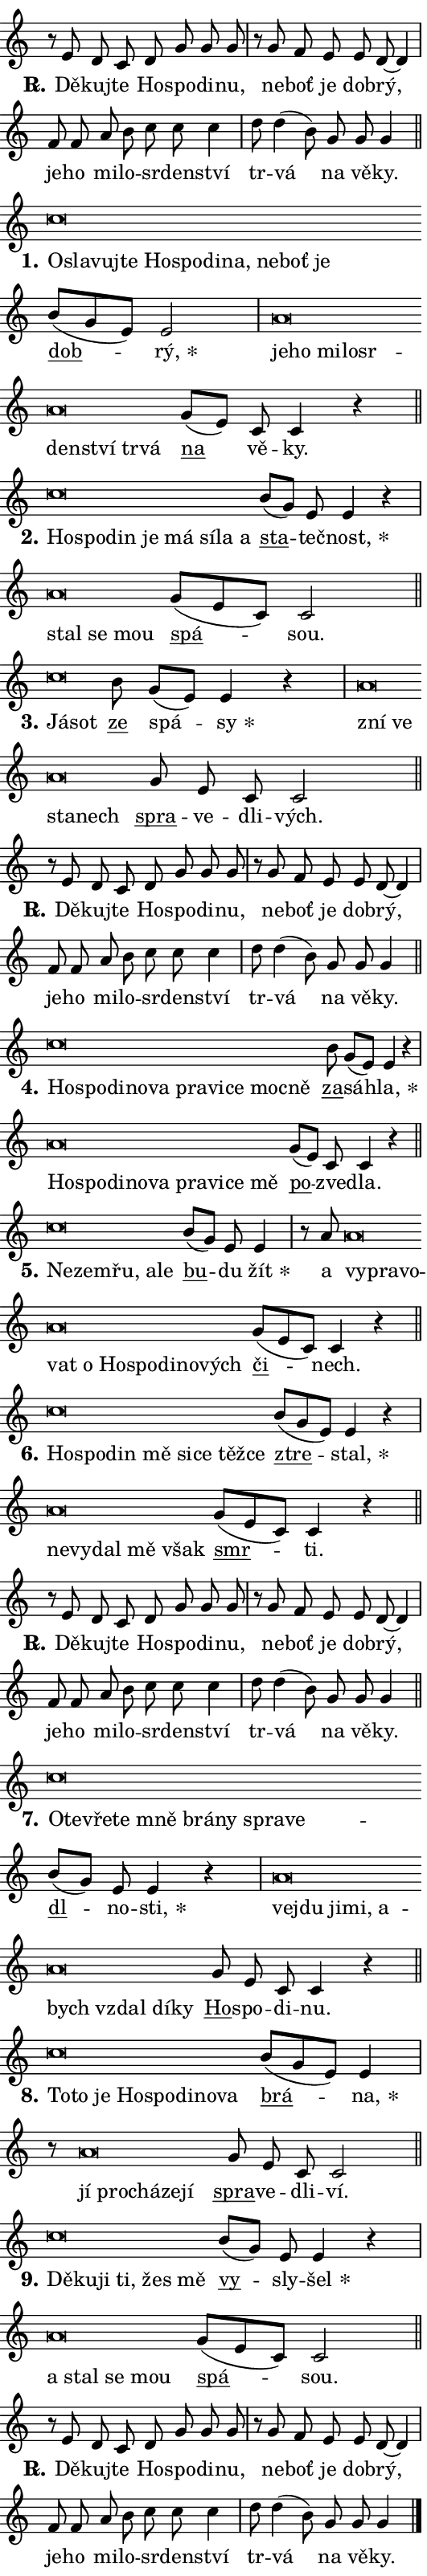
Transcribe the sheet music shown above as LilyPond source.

\version "2.24.0"
\header { tagline = "" }
\paper {
  indent = 0\cm
  top-margin = 0\cm
  right-margin = 0.13\cm % to fit lyric hyphens
  bottom-margin = 0\cm
  left-margin = 0\cm
  paper-width = 9\cm
  page-breaking = #ly:one-page-breaking
  system-system-spacing.basic-distance = #11
  score-system-spacing.basic-distance = #11
  ragged-last = ##f
}


%% Author: Thomas Morley
%% https://lists.gnu.org/archive/html/lilypond-user/2020-05/msg00002.html
#(define (line-position grob)
"Returns position of @var[grob} in current system:
   @code{'start}, if at first time-step
   @code{'end}, if at last time-step
   @code{'middle} otherwise
"
  (let* ((col (ly:item-get-column grob))
         (ln (ly:grob-object col 'left-neighbor))
         (rn (ly:grob-object col 'right-neighbor))
         (col-to-check-left (if (ly:grob? ln) ln col))
         (col-to-check-right (if (ly:grob? rn) rn col))
         (break-dir-left
           (and
             (ly:grob-property col-to-check-left 'non-musical #f)
             (ly:item-break-dir col-to-check-left)))
         (break-dir-right
           (and
             (ly:grob-property col-to-check-right 'non-musical #f)
             (ly:item-break-dir col-to-check-right))))
        (cond ((eqv? 1 break-dir-left) 'start)
              ((eqv? -1 break-dir-right) 'end)
              (else 'middle))))

#(define (tranparent-at-line-position vctor)
  (lambda (grob)
  "Relying on @code{line-position} select the relevant enry from @var{vctor}.
Used to determine transparency,"
    (case (line-position grob)
      ((end) (not (vector-ref vctor 0)))
      ((middle) (not (vector-ref vctor 1)))
      ((start) (not (vector-ref vctor 2))))))

noteHeadBreakVisibility =
#(define-music-function (break-visibility)(vector?)
"Makes @code{NoteHead}s transparent relying on @var{break-visibility}"
#{
  \override NoteHead.transparent =
    #(tranparent-at-line-position break-visibility)
#})

#(define delete-ledgers-for-transparent-note-heads
  (lambda (grob)
    "Reads whether a @code{NoteHead} is transparent.
If so this @code{NoteHead} is removed from @code{'note-heads} from
@var{grob}, which is supposed to be @code{LedgerLineSpanner}.
As a result ledgers are not printed for this @code{NoteHead}"
    (let* ((nhds-array (ly:grob-object grob 'note-heads))
           (nhds-list
             (if (ly:grob-array? nhds-array)
                 (ly:grob-array->list nhds-array)
                 '()))
           ;; Relies on the transparent-property being done before
           ;; Staff.LedgerLineSpanner.after-line-breaking is executed.
           ;; This is fragile ...
           (to-keep
             (remove
               (lambda (nhd)
                 (ly:grob-property nhd 'transparent #f))
               nhds-list)))
      ;; TODO find a better method to iterate over grob-arrays, similiar
      ;; to filter/remove etc for lists
      ;; For now rebuilt from scratch
      (set! (ly:grob-object grob 'note-heads)  '())
      (for-each
        (lambda (nhd)
          (ly:pointer-group-interface::add-grob grob 'note-heads nhd))
        to-keep))))

squashNotes = {
  \override NoteHead.X-extent = #'(-0.2 . 0.2)
  \override NoteHead.Y-extent = #'(-0.75 . 0)
  \override NoteHead.stencil =
    #(lambda (grob)
       (let ((pos (ly:grob-property grob 'staff-position)))
         (begin
           (if (< pos -7) (display "ERROR: Lower brevis then expected\n") (display ""))
           (if (<= pos -6) ly:text-interface::print ly:note-head::print))))
}
unSquashNotes = {
  \revert NoteHead.X-extent
  \revert NoteHead.Y-extent
  \revert NoteHead.stencil
}

hideNotes = \noteHeadBreakVisibility #begin-of-line-visible
unHideNotes = \noteHeadBreakVisibility #all-visible

% work-around for resetting accidentals
% https://lilypond.org/doc/v2.23/Documentation/notation/displaying-rhythms#unmetered-music
cadenzaMeasure = {
  \cadenzaOff
  \partial 1024 s1024
  \cadenzaOn
}

#(define-markup-command (accent layout props text) (markup?)
  "Underline accented syllable"
  (interpret-markup layout props
    #{\markup \override #'(offset . 4.3) \underline { #text }#}))

responsum = \markup \concat {
  "R" \hspace #-1.05 \path #0.1 #'((moveto 0 0.07) (lineto 0.9 0.8)) \hspace #0.05 "."
}

spaceSize = #0.6828661417322834 % exact space size for TeX Gyre Schola

\layout {
  \context {
    \Staff
    \remove "Time_signature_engraver"
    \override LedgerLineSpanner.after-line-breaking = #delete-ledgers-for-transparent-note-heads
  }
  \context {
    \Lyrics {
      \override LyricSpace.minimum-distance = \spaceSize
      \override LyricText.font-name = #"TeX Gyre Schola"
      \override LyricText.font-size = 1
      \override StanzaNumber.font-name = #"TeX Gyre Schola Bold"
      \override StanzaNumber.font-size = 1
    }
  }
  \context {
    \Score 
    \override NoteHead.text =
      #(lambda (grob) 
        (let ((pos (ly:grob-property grob 'staff-position)))
          #{\markup {
            \combine
              \halign #-0.55 \raise #(if (= pos -6) 0 0.5) \override #'(thickness . 2) \draw-line #'(3.2 . 0)
              \musicglyph "noteheads.sM1"
          }#}))
  }
}

% magnetic-lyrics.ily
%
%   written by
%     Jean Abou Samra <jean@abou-samra.fr>
%     Werner Lemberg <wl@gnu.org>
%
%   adapted by
%     Jiri Hon <jiri.hon@gmail.com>
%
% Version 2022-Apr-15

% https://www.mail-archive.com/lilypond-user@gnu.org/msg149350.html

#(define (Left_hyphen_pointer_engraver context)
   "Collect syllable-hyphen-syllable occurrences in lyrics and store
them in properties.  This engraver only looks to the left.  For
example, if the lyrics input is @code{foo -- bar}, it does the
following.

@itemize @bullet
@item
Set the @code{text} property of the @code{LyricHyphen} grob between
@q{foo} and @q{bar} to @code{foo}.

@item
Set the @code{left-hyphen} property of the @code{LyricText} grob with
text @q{foo} to the @code{LyricHyphen} grob between @q{foo} and
@q{bar}.
@end itemize

Use this auxiliary engraver in combination with the
@code{lyric-@/text::@/apply-@/magnetic-@/offset!} hook."
   (let ((hyphen #f)
         (text #f))
     (make-engraver
      (acknowledgers
       ((lyric-syllable-interface engraver grob source-engraver)
        (set! text grob)))
      (end-acknowledgers
       ((lyric-hyphen-interface engraver grob source-engraver)
        ;(when (not (grob::has-interface grob 'lyric-space-interface))
          (set! hyphen grob)));)
      ((stop-translation-timestep engraver)
       (when (and text hyphen)
         (ly:grob-set-object! text 'left-hyphen hyphen))
       (set! text #f)
       (set! hyphen #f)))))

#(define (lyric-text::apply-magnetic-offset! grob)
   "If the space between two syllables is less than the value in
property @code{LyricText@/.details@/.squash-threshold}, move the right
syllable to the left so that it gets concatenated with the left
syllable.

Use this function as a hook for
@code{LyricText@/.after-@/line-@/breaking} if the
@code{Left_@/hyphen_@/pointer_@/engraver} is active."
   (let ((hyphen (ly:grob-object grob 'left-hyphen #f)))
     (when hyphen
       (let ((left-text (ly:spanner-bound hyphen LEFT)))
         (when (grob::has-interface left-text 'lyric-syllable-interface)
           (let* ((common (ly:grob-common-refpoint grob left-text X))
                  (this-x-ext (ly:grob-extent grob common X))
                  (left-x-ext
                   (begin
                     ;; Trigger magnetism for left-text.
                     (ly:grob-property left-text 'after-line-breaking)
                     (ly:grob-extent left-text common X)))
                  ;; `delta` is the gap width between two syllables.
                  (delta (- (interval-start this-x-ext)
                            (interval-end left-x-ext)))
                  (details (ly:grob-property grob 'details))
                  (threshold (assoc-get 'squash-threshold details 0.2)))
             (when (< delta threshold)
               (let* (;; We have to manipulate the input text so that
                      ;; ligatures crossing syllable boundaries are not
                      ;; disabled.  For languages based on the Latin
                      ;; script this is essentially a beautification.
                      ;; However, for non-Western scripts it can be a
                      ;; necessity.
                      (lt (ly:grob-property left-text 'text))
                      (rt (ly:grob-property grob 'text))
                      (is-space (grob::has-interface hyphen 'lyric-space-interface))
                      (space (if is-space " " ""))
                      (extra-delta (if is-space spaceSize 0))
                      ;; Append new syllable.
                      (ltrt-space (if (and (string? lt) (string? rt))
                                (string-append lt space rt)
                                (make-concat-markup (list lt space rt))))
                      ;; Right-align `ltrt` to the right side.
                      (ltrt-space-markup (grob-interpret-markup
                               grob
                               (make-translate-markup
                                (cons (interval-length this-x-ext) 0)
                                (make-right-align-markup ltrt-space)))))
                 (begin
                   ;; Don't print `left-text`.
                   (ly:grob-set-property! left-text 'stencil #f)
                   ;; Set text and stencil (which holds all collected
                   ;; syllables so far) and shift it to the left.
                   (ly:grob-set-property! grob 'text ltrt-space)
                   (ly:grob-set-property! grob 'stencil ltrt-space-markup)
                   (ly:grob-translate-axis! grob (- (- delta extra-delta)) X))))))))))


#(define (lyric-hyphen::displace-bounds-first grob)
   ;; Make very sure this callback isn't triggered too early.
   (let ((left (ly:spanner-bound grob LEFT))
         (right (ly:spanner-bound grob RIGHT)))
     (ly:grob-property left 'after-line-breaking)
     (ly:grob-property right 'after-line-breaking)
     (ly:lyric-hyphen::print grob)))

squashThreshold = #0.4

\layout {
  \context {
    \Lyrics
    \consists #Left_hyphen_pointer_engraver
    \override LyricText.after-line-breaking =
      #lyric-text::apply-magnetic-offset!
    \override LyricHyphen.stencil = #lyric-hyphen::displace-bounds-first
    \override LyricText.details.squash-threshold = \squashThreshold
    \override LyricHyphen.minimum-distance = 0
    \override LyricHyphen.minimum-length = \squashThreshold
  }
}

squashText = \override LyricText.details.squash-threshold = 9999
unSquashText = \override LyricText.details.squash-threshold = \squashThreshold

leftText = \override LyricText.self-alignment-X = #LEFT
unLeftText = \revert LyricText.self-alignment-X

starOffset = #(lambda (grob) 
                (let ((x_offset (ly:self-alignment-interface::aligned-on-x-parent grob)))
                  (if (= x_offset 0) 0 (+ x_offset 1.2))))

star = #(define-music-function (syllable)(string?)
"Append star separator at the end of a syllable"
#{
  \once \override LyricText.X-offset = #starOffset
  \lyricmode { \markup {
    #syllable
    \override #'((font-name . "TeX Gyre Schola Bold")) \hspace #0.2 \lower #0.65 \larger "*"
  } }
#})

starAccent = #(define-music-function (syllable)(string?)
"Append star separator at the end of a syllable and make accent"
#{
  \once \override LyricText.X-offset = #starOffset
  \lyricmode { \markup {
    \accent #syllable
    \override #'((font-name . "TeX Gyre Schola Bold")) \hspace #0.2 \lower #0.65 \larger "*"
  } }
#})

breath = #(define-music-function (syllable)(string?)
"Append breathing indicator at the end of a syllable"
#{
  \lyricmode { \markup { #syllable "+" } }
#})

optionalBreath = #(define-music-function (syllable)(string?)
"Append optional breathing indicator at the end of a syllable"
#{
  \lyricmode { \markup { #syllable "(+)" } }
#})


\score {
    <<
        \new Voice = "melody" { \cadenzaOn \key c \major \relative { r8 e' d c d g g g \cadenzaMeasure \bar "|" r g f e e d~ d4 \cadenzaMeasure \bar "|" f8 f a b c c c4 \cadenzaMeasure \bar "|" d8 d4( b8)] g g g4 \cadenzaMeasure \bar "||" \break } }
        \new Lyrics \lyricsto "melody" { \lyricmode { \set stanza = \responsum
Dě -- kuj -- te Ho -- spo -- di -- nu, ne -- boť je dob -- rý, je -- ho mi -- lo -- sr -- den -- ství tr -- vá na vě -- ky. } }
    >>
    \layout {}
}

\score {
    <<
        \new Voice = "melody" { \cadenzaOn \key c \major \relative { \squashNotes c''\breve*1/16 \hideNotes \breve*1/16 \bar "" \breve*1/16 \bar "" \breve*1/16 \bar "" \breve*1/16 \bar "" \breve*1/16 \bar "" \breve*1/16 \bar "" \breve*1/16 \bar "" \breve*1/16 \bar "" \breve*1/16 \breve*1/16 \bar "" \unHideNotes \unSquashNotes \bar "" b8[( g e)] e2 \cadenzaMeasure \bar "|" \squashNotes a\breve*1/16 \hideNotes \breve*1/16 \bar "" \breve*1/16 \bar "" \breve*1/16 \bar "" \breve*1/16 \bar "" \breve*1/16 \bar "" \breve*1/16 \bar "" \breve*1/16 \breve*1/16 \bar "" \unHideNotes \unSquashNotes \bar "" g8[( e)] c c4 r \cadenzaMeasure \bar "||" \break } }
        \new Lyrics \lyricsto "melody" { \lyricmode { \set stanza = "1."
\leftText O -- \squashText sla -- vuj -- te Ho -- spo -- di -- na, ne -- boť je \unLeftText \unSquashText \markup \accent dob -- \star rý, \leftText je -- \squashText ho mi -- lo -- sr -- den -- ství tr -- vá \unLeftText \unSquashText \markup \accent na vě -- ky. } }
    >>
    \layout {}
}

\score {
    <<
        \new Voice = "melody" { \cadenzaOn \key c \major \relative { \squashNotes c''\breve*1/16 \hideNotes \breve*1/16 \bar "" \breve*1/16 \bar "" \breve*1/16 \bar "" \breve*1/16 \bar "" \breve*1/16 \bar "" \breve*1/16 \breve*1/16 \bar "" \unHideNotes \unSquashNotes \bar "" b8[( g)] e e4 r \cadenzaMeasure \bar "|" \squashNotes a\breve*1/16 \hideNotes \breve*1/16 \breve*1/16 \bar "" \unHideNotes \unSquashNotes \bar "" g8[( e c)] c2 \cadenzaMeasure \bar "||" \break } }
        \new Lyrics \lyricsto "melody" { \lyricmode { \set stanza = "2."
\leftText Ho -- \squashText spo -- din je má sí -- la a \unLeftText \unSquashText \markup \accent sta -- teč -- \star nost, \leftText stal \squashText se mou \unLeftText \unSquashText \markup \accent spá -- sou. } }
    >>
    \layout {}
}

\score {
    <<
        \new Voice = "melody" { \cadenzaOn \key c \major \relative { \squashNotes c''\breve*1/16 \hideNotes \breve*1/16 \bar "" \unHideNotes \unSquashNotes \bar "" b8 g[( e)] e4 r \cadenzaMeasure \bar "|" \squashNotes a\breve*1/16 \hideNotes \breve*1/16 \bar "" \breve*1/16 \breve*1/16 \bar "" \unHideNotes \unSquashNotes \bar "" g8 e c c2 \cadenzaMeasure \bar "||" \break } }
        \new Lyrics \lyricsto "melody" { \lyricmode { \set stanza = "3."
\leftText Já -- \squashText sot \unLeftText \unSquashText \markup \accent ze spá -- \star sy \leftText zní \squashText ve sta -- nech \unLeftText \unSquashText \markup \accent spra -- ve -- dli -- vých. } }
    >>
    \layout {}
}

\score {
    <<
        \new Voice = "melody" { \cadenzaOn \key c \major \relative { r8 e' d c d g g g \cadenzaMeasure \bar "|" r g f e e d~ d4 \cadenzaMeasure \bar "|" f8 f a b c c c4 \cadenzaMeasure \bar "|" d8 d4( b8)] g g g4 \cadenzaMeasure \bar "||" \break } }
        \new Lyrics \lyricsto "melody" { \lyricmode { \set stanza = \responsum
Dě -- kuj -- te Ho -- spo -- di -- nu, ne -- boť je dob -- rý, je -- ho mi -- lo -- sr -- den -- ství tr -- vá na vě -- ky. } }
    >>
    \layout {}
}

\score {
    <<
        \new Voice = "melody" { \cadenzaOn \key c \major \relative { \squashNotes c''\breve*1/16 \hideNotes \breve*1/16 \bar "" \breve*1/16 \bar "" \breve*1/16 \bar "" \breve*1/16 \bar "" \breve*1/16 \bar "" \breve*1/16 \bar "" \breve*1/16 \bar "" \breve*1/16 \breve*1/16 \bar "" \unHideNotes \unSquashNotes \bar "" b8 g[( e)] e4 r \cadenzaMeasure \bar "|" \squashNotes a\breve*1/16 \hideNotes \breve*1/16 \bar "" \breve*1/16 \bar "" \breve*1/16 \bar "" \breve*1/16 \bar "" \breve*1/16 \bar "" \breve*1/16 \bar "" \breve*1/16 \breve*1/16 \bar "" \unHideNotes \unSquashNotes \bar "" g8[( e)] c c4 r \cadenzaMeasure \bar "||" \break } }
        \new Lyrics \lyricsto "melody" { \lyricmode { \set stanza = "4."
\leftText Ho -- \squashText spo -- di -- no -- va pra -- vi -- ce moc -- ně \unLeftText \unSquashText \markup \accent za -- sáh -- \star la, \leftText Ho -- \squashText spo -- di -- no -- va pra -- vi -- ce mě \unLeftText \unSquashText \markup \accent po -- zve -- dla. } }
    >>
    \layout {}
}

\score {
    <<
        \new Voice = "melody" { \cadenzaOn \key c \major \relative { \squashNotes c''\breve*1/16 \hideNotes \breve*1/16 \bar "" \breve*1/16 \bar "" \breve*1/16 \breve*1/16 \bar "" \unHideNotes \unSquashNotes \bar "" b8[( g)] e e4 \cadenzaMeasure \bar "|" r8 a \squashNotes a\breve*1/16 \hideNotes \breve*1/16 \bar "" \breve*1/16 \bar "" \breve*1/16 \bar "" \breve*1/16 \bar "" \breve*1/16 \bar "" \breve*1/16 \bar "" \breve*1/16 \bar "" \breve*1/16 \breve*1/16 \bar "" \unHideNotes \unSquashNotes \bar "" g8[( e c)] c4 r \cadenzaMeasure \bar "||" \break } }
        \new Lyrics \lyricsto "melody" { \lyricmode { \set stanza = "5."
\leftText Ne -- \squashText ze -- mřu, a -- le \unLeftText \unSquashText \markup \accent bu -- du \star žít a \leftText vy -- \squashText pra -- vo -- vat o Ho -- spo -- di -- no -- vých \unLeftText \unSquashText \markup \accent či -- nech. } }
    >>
    \layout {}
}

\score {
    <<
        \new Voice = "melody" { \cadenzaOn \key c \major \relative { \squashNotes c''\breve*1/16 \hideNotes \breve*1/16 \bar "" \breve*1/16 \bar "" \breve*1/16 \bar "" \breve*1/16 \bar "" \breve*1/16 \bar "" \breve*1/16 \breve*1/16 \bar "" \unHideNotes \unSquashNotes \bar "" b8[( g e)] e4 r \cadenzaMeasure \bar "|" \squashNotes a\breve*1/16 \hideNotes \breve*1/16 \bar "" \breve*1/16 \bar "" \breve*1/16 \breve*1/16 \bar "" \unHideNotes \unSquashNotes \bar "" g8[( e c)] c4 r \cadenzaMeasure \bar "||" \break } }
        \new Lyrics \lyricsto "melody" { \lyricmode { \set stanza = "6."
\leftText Ho -- \squashText spo -- din mě si -- ce těž -- ce \unLeftText \unSquashText \markup \accent ztre -- \star stal, \leftText ne -- \squashText vy -- dal mě však \unLeftText \unSquashText \markup \accent smr -- ti. } }
    >>
    \layout {}
}

\score {
    <<
        \new Voice = "melody" { \cadenzaOn \key c \major \relative { r8 e' d c d g g g \cadenzaMeasure \bar "|" r g f e e d~ d4 \cadenzaMeasure \bar "|" f8 f a b c c c4 \cadenzaMeasure \bar "|" d8 d4( b8)] g g g4 \cadenzaMeasure \bar "||" \break } }
        \new Lyrics \lyricsto "melody" { \lyricmode { \set stanza = \responsum
Dě -- kuj -- te Ho -- spo -- di -- nu, ne -- boť je dob -- rý, je -- ho mi -- lo -- sr -- den -- ství tr -- vá na vě -- ky. } }
    >>
    \layout {}
}

\score {
    <<
        \new Voice = "melody" { \cadenzaOn \key c \major \relative { \squashNotes c''\breve*1/16 \hideNotes \breve*1/16 \bar "" \breve*1/16 \bar "" \breve*1/16 \bar "" \breve*1/16 \bar "" \breve*1/16 \bar "" \breve*1/16 \bar "" \breve*1/16 \breve*1/16 \bar "" \unHideNotes \unSquashNotes \bar "" b8[( g)] e e4 r \cadenzaMeasure \bar "|" \squashNotes a\breve*1/16 \hideNotes \breve*1/16 \bar "" \breve*1/16 \bar "" \breve*1/16 \bar "" \breve*1/16 \bar "" \breve*1/16 \bar "" \breve*1/16 \bar "" \breve*1/16 \breve*1/16 \bar "" \unHideNotes \unSquashNotes \bar "" g8 e c c4 r \cadenzaMeasure \bar "||" \break } }
        \new Lyrics \lyricsto "melody" { \lyricmode { \set stanza = "7."
\leftText O -- \squashText te -- vře -- te mně brá -- ny spra -- ve -- \unLeftText \unSquashText \markup \accent dl -- no -- \star sti, \leftText ve -- \squashText jdu ji -- mi, a -- bych vzdal dí -- ky \unLeftText \unSquashText \markup \accent Ho -- spo -- di -- nu. } }
    >>
    \layout {}
}

\score {
    <<
        \new Voice = "melody" { \cadenzaOn \key c \major \relative { \squashNotes c''\breve*1/16 \hideNotes \breve*1/16 \bar "" \breve*1/16 \bar "" \breve*1/16 \bar "" \breve*1/16 \bar "" \breve*1/16 \bar "" \breve*1/16 \breve*1/16 \bar "" \unHideNotes \unSquashNotes \bar "" b8[( g e)] e4 \cadenzaMeasure \bar "|" r8 \squashNotes a\breve*1/16 \hideNotes \breve*1/16 \bar "" \breve*1/16 \bar "" \breve*1/16 \breve*1/16 \bar "" \unHideNotes \unSquashNotes \bar "" g8 e c c2 \cadenzaMeasure \bar "||" \break } }
        \new Lyrics \lyricsto "melody" { \lyricmode { \set stanza = "8."
\leftText To -- \squashText to je Ho -- spo -- di -- no -- va \unLeftText \unSquashText \markup \accent brá -- \star na, \leftText jí \squashText pro -- chá -- ze -- jí \unLeftText \unSquashText \markup \accent spra -- ve -- dli -- ví. } }
    >>
    \layout {}
}

\score {
    <<
        \new Voice = "melody" { \cadenzaOn \key c \major \relative { \squashNotes c''\breve*1/16 \hideNotes \breve*1/16 \bar "" \breve*1/16 \bar "" \breve*1/16 \bar "" \breve*1/16 \breve*1/16 \bar "" \unHideNotes \unSquashNotes \bar "" b8[( g)] e e4 r \cadenzaMeasure \bar "|" \squashNotes a\breve*1/16 \hideNotes \breve*1/16 \bar "" \breve*1/16 \breve*1/16 \bar "" \unHideNotes \unSquashNotes \bar "" g8[( e c)] c2 \cadenzaMeasure \bar "||" \break } }
        \new Lyrics \lyricsto "melody" { \lyricmode { \set stanza = "9."
\leftText Dě -- \squashText ku -- ji ti, žes mě \unLeftText \unSquashText \markup \accent vy -- sly -- \star šel \leftText a \squashText stal se mou \unLeftText \unSquashText \markup \accent spá -- sou. } }
    >>
    \layout {}
}

\score {
    <<
        \new Voice = "melody" { \cadenzaOn \key c \major \relative { r8 e' d c d g g g \cadenzaMeasure \bar "|" r g f e e d~ d4 \cadenzaMeasure \bar "|" f8 f a b c c c4 \cadenzaMeasure \bar "|" d8 d4( b8)] g g g4 \cadenzaMeasure \bar "||" \break } \bar "|." }
        \new Lyrics \lyricsto "melody" { \lyricmode { \set stanza = \responsum
Dě -- kuj -- te Ho -- spo -- di -- nu, ne -- boť je dob -- rý, je -- ho mi -- lo -- sr -- den -- ství tr -- vá na vě -- ky. } }
    >>
    \layout {}
}
